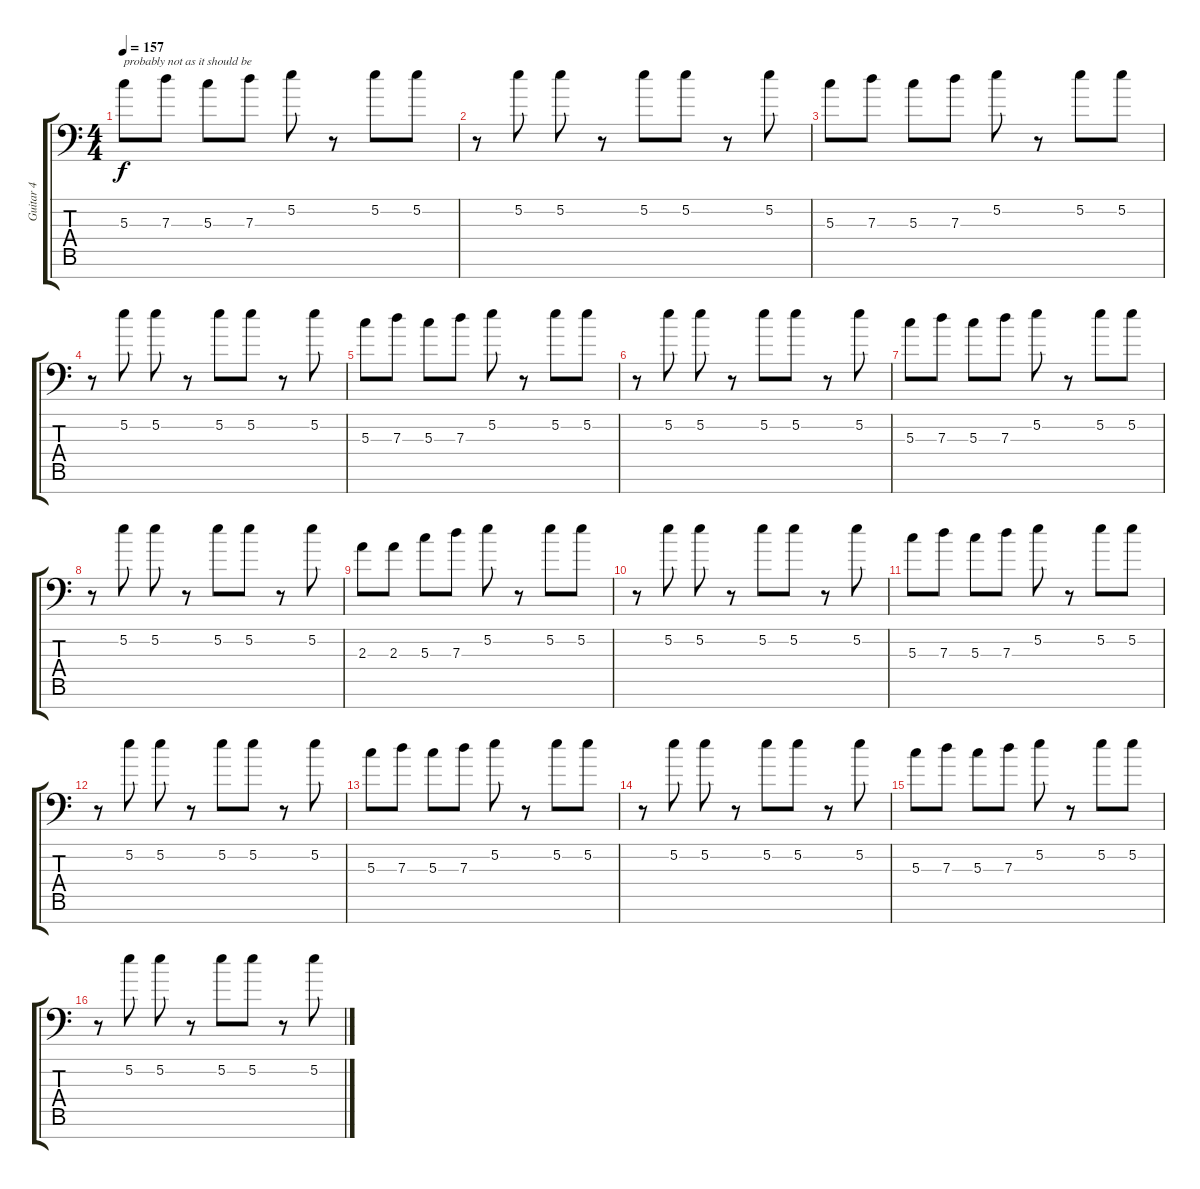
\track ("Guitar 4" "Guitar 4") {instrument electricguitarclean}
\staff {score tabs}
\tuning (E4 B3 G3 D3 A2 E2 C-1) {hide}
\ts (4 4)
\tempo 157
\clef f4
\ks c
5.3.8{txt "probably not as it should be" dy f volume 8 instrument overdrivenguitar} 7.3.8 5.3.8 7.3.8 5.2.8 r.8 5.2.8 5.2.8 |
r.8 5.2.8 5.2.8 r.8 5.2.8 5.2.8 r.8 5.2.8 |
5.3.8 7.3.8 5.3.8 7.3.8 5.2.8 r.8 5.2.8 5.2.8 |
r.8 5.2.8 5.2.8 r.8 5.2.8 5.2.8 r.8 5.2.8 |
5.3.8 7.3.8 5.3.8 7.3.8 5.2.8 r.8 5.2.8 5.2.8 |
r.8 5.2.8 5.2.8 r.8 5.2.8 5.2.8 r.8 5.2.8 |
5.3.8 7.3.8 5.3.8 7.3.8 5.2.8 r.8 5.2.8 5.2.8 |
r.8 5.2.8 5.2.8 r.8 5.2.8 5.2.8 r.8 5.2.8 |
2.3.8{volume 9 instrument overdrivenguitar} 2.3.8 5.3.8 7.3.8 5.2.8 r.8 5.2.8 5.2.8 |
r.8 5.2.8 5.2.8 r.8 5.2.8 5.2.8 r.8 5.2.8 |
5.3.8 7.3.8 5.3.8 7.3.8 5.2.8 r.8 5.2.8 5.2.8 |
r.8 5.2.8 5.2.8 r.8 5.2.8 5.2.8 r.8 5.2.8 |
5.3.8 7.3.8 5.3.8 7.3.8 5.2.8 r.8 5.2.8 5.2.8 |
r.8 5.2.8 5.2.8 r.8 5.2.8 5.2.8 r.8 5.2.8 |
5.3.8 7.3.8 5.3.8 7.3.8 5.2.8 r.8 5.2.8 5.2.8 |
r.8 5.2.8 5.2.8 r.8 5.2.8 5.2.8 r.8 5.2.8
